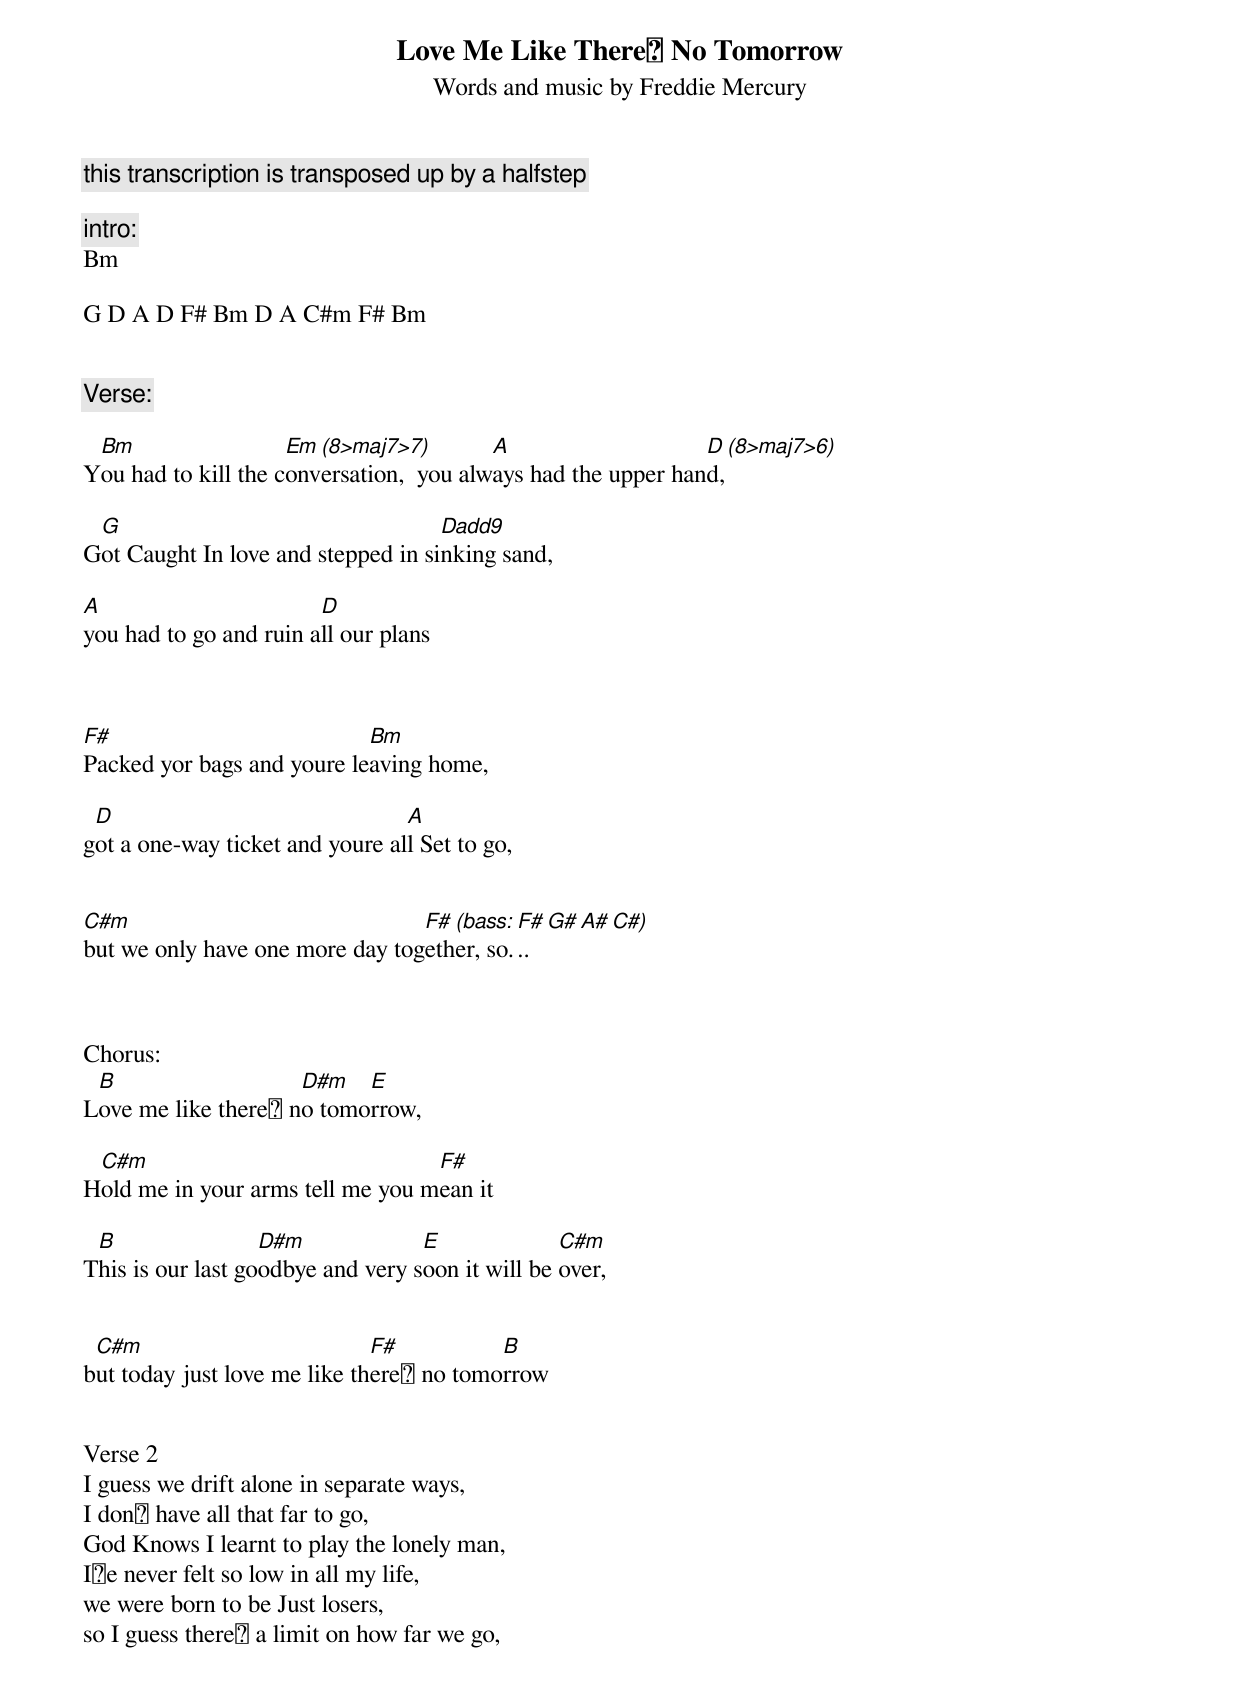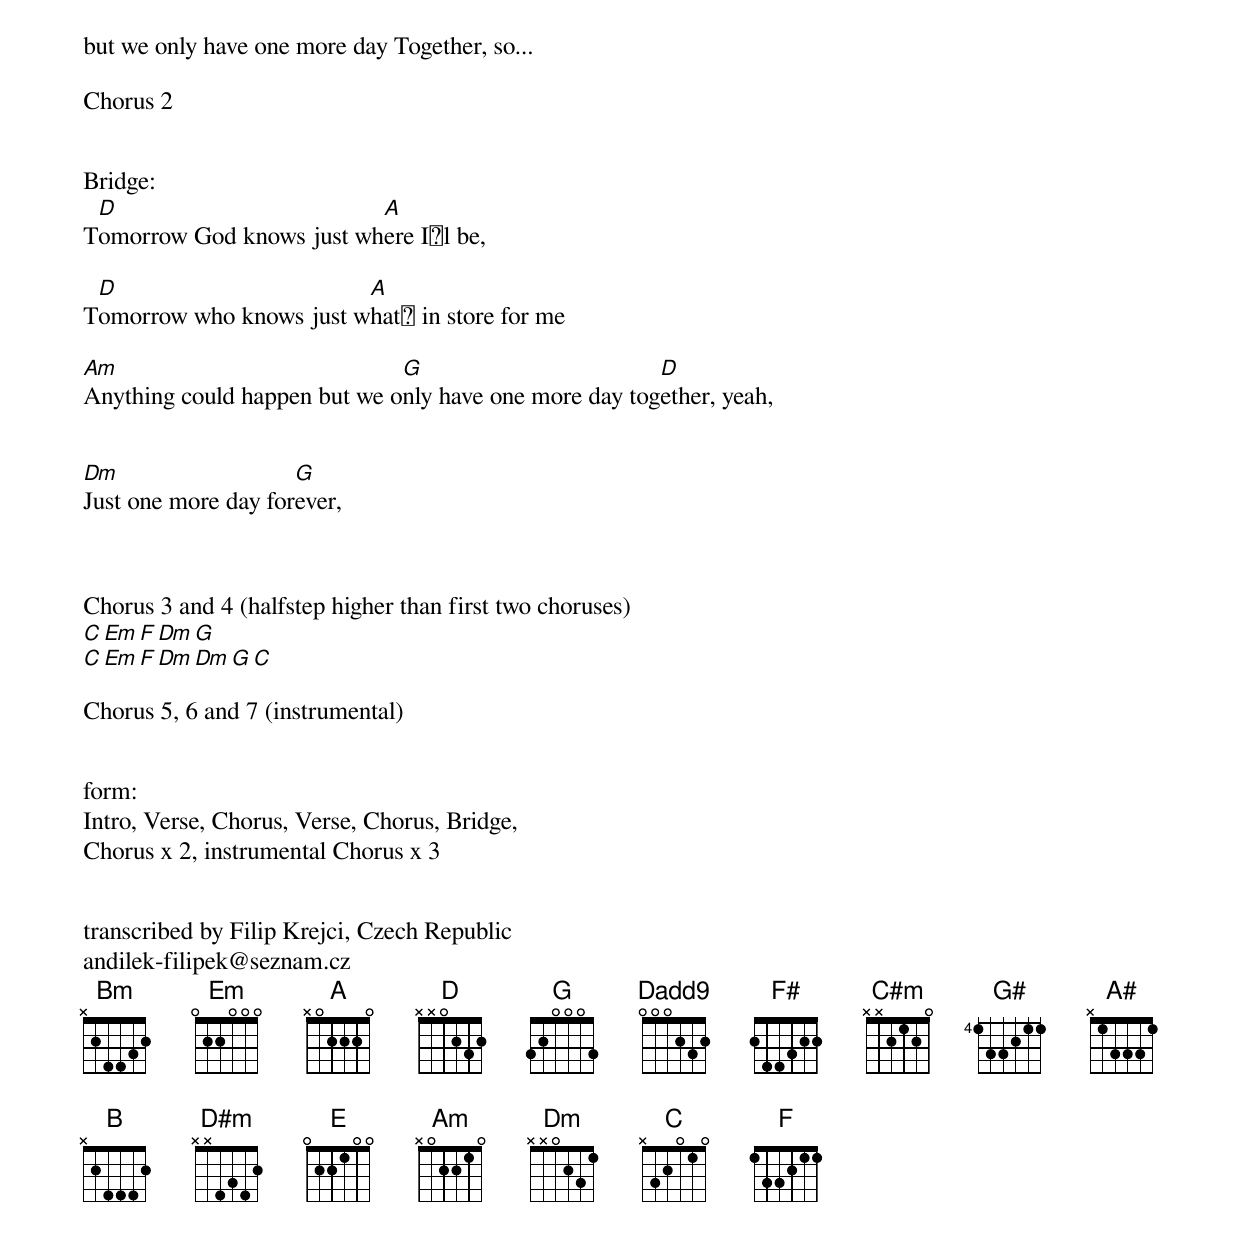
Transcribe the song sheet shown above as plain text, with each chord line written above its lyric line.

Love Me Like There압 No Tomorrow
Words and music by Freddie Mercury

this transcription is transposed up by a halfstep

intro:
Bm

G D A D F# Bm D A C#m F# Bm


Verse:

 Bm                  Em (8>maj7>7)        A                    D (8>maj7>6)
You had to kill the conversation,  you always had the upper hand,

 G                                  Dadd9
Got Caught In love and stepped in sinking sand,

A                       D
you had to go and ruin all our plans



F#                          Bm
Packed yor bags and youre leaving home,

 D                               A
got a one-way ticket and youre all Set to go,


C#m                              F# (bass: F# G# A# C#)
but we only have one more day together, so...



Chorus:
 B                   D#m   E
Love me like there압 no tomorrow,

 C#m                              F#
Hold me in your arms tell me you mean it

 B                 D#m             E              C#m
This is our last goodbye and very soon it will be over,


 C#m                          F#          B
but today just love me like there압 no tomorrow


Verse 2
I guess we drift alone in separate ways,
I don앖 have all that far to go,
God Knows I learnt to play the lonely man,
I았e never felt so low in all my life,
we were born to be Just losers,
so I guess there압 a limit on how far we go,
but we only have one more day Together, so...

Chorus 2


Bridge:
 D                        A
Tomorrow God knows just where I앏l be,

 D                       A
Tomorrow who knows just what압 in store for me

Am                            G                        D
Anything could happen but we only have one more day together, yeah,


Dm                   G
Just one more day forever,



Chorus 3 and 4 (halfstep higher than first two choruses)
C Em F Dm G
C Em F Dm Dm G C

Chorus 5, 6 and 7 (instrumental)


form:
Intro, Verse, Chorus, Verse, Chorus, Bridge,
Chorus x 2, instrumental Chorus x 3


transcribed by Filip Krejci, Czech Republic
andilek-filipek@seznam.cz
